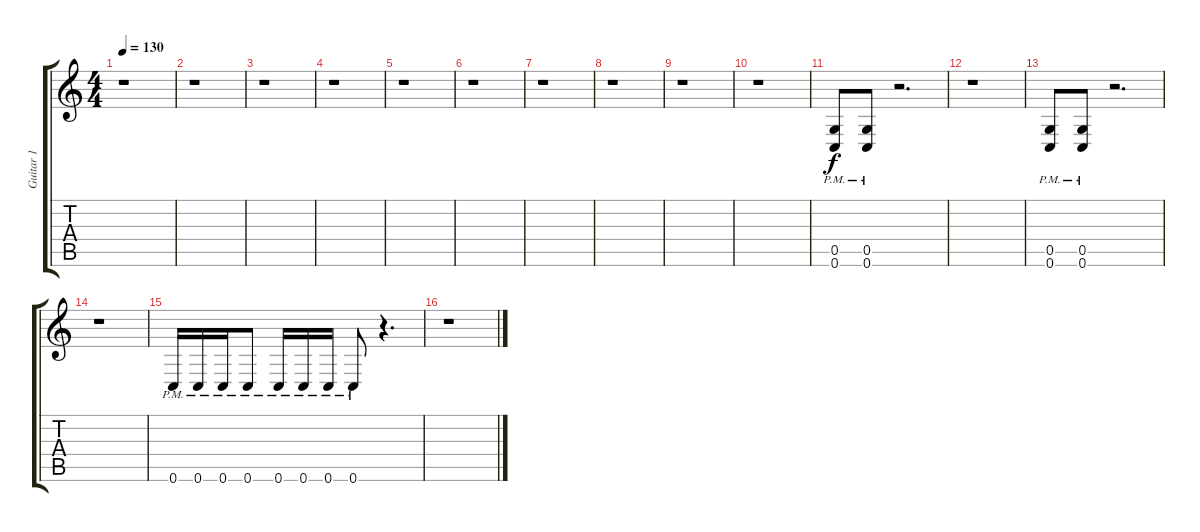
\track ("Guitar 1" "Guitar 1") {instrument distortionguitar}
\staff {score tabs}
\tuning (D4 A3 F3 C3 G2 C2) {hide}
\ts (4 4)
\tempo 130
\clef g2
\ks c
r.1{dy f instrument distortionguitar} |
r.1 |
r.1 |
r.1 |
r.1 |
r.1 |
r.1 |
r.1 |
r.1 |
r.1 |
(0.5{pm} 0.6{pm}).8 (0.5{pm} 0.6{pm}).8 r.2{d} |
r.1 |
(0.5{pm} 0.6{pm}).8 (0.5{pm} 0.6{pm}).8 r.2{d} |
r.1 |
0.6{pm}.16 0.6{pm}.16 0.6{pm}.16 0.6{pm}.8 0.6{pm}.16 0.6{pm}.16 0.6{pm}.16 0.6{pm}.8 r.4{d} |
r.1
